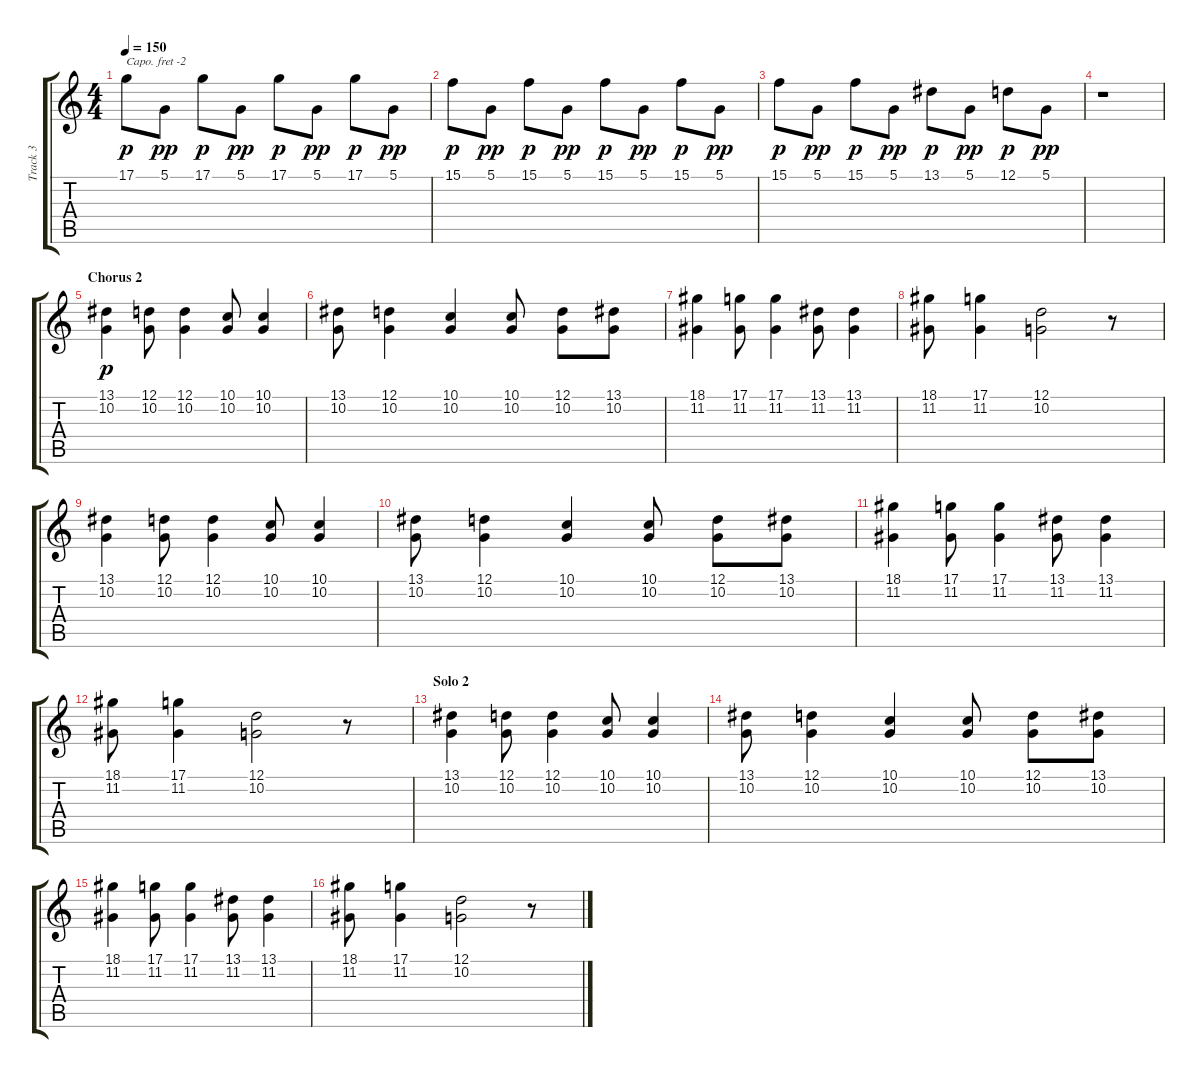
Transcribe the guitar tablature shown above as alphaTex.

\track ("Track 3" "Track 3") {instrument violin}
\staff {score tabs}
\capo -2
\tuning (E4 B3 G3 D3 A2 E2) {hide}
\ts (4 4)
\tempo 150
\clef g2
\ks c
17.1.8{dy p} 5.1.8{dy pp} 17.1.8{dy p} 5.1.8{dy pp} 17.1.8{dy p} 5.1.8{dy pp} 17.1.8{dy p} 5.1.8{dy pp} |
15.1.8{dy p} 5.1.8{dy pp} 15.1.8{dy p} 5.1.8{dy pp} 15.1.8{dy p} 5.1.8{dy pp} 15.1.8{dy p} 5.1.8{dy pp} |
15.1.8{dy p} 5.1.8{dy pp} 15.1.8{dy p} 5.1.8{dy pp} 13.1.8{dy p} 5.1.8{dy pp} 12.1.8{dy p} 5.1.8{dy pp} |
r.1 |
\section ("" "Chorus 2")
(13.1 10.2).4{dy p} (12.1 10.2).8 (12.1 10.2).4 (10.1 10.2).8 (10.1 10.2).4 |
(13.1 10.2).8 (12.1 10.2).4 (10.1 10.2).4 (10.1 10.2).8 (12.1 10.2).8 (13.1 10.2).8 |
(18.1 11.2).4 (17.1 11.2).8 (17.1 11.2).4 (13.1 11.2).8 (13.1 11.2).4 |
(18.1 11.2).8 (17.1 11.2).4 (12.1 10.2).2 r.8 |
(13.1 10.2).4 (12.1 10.2).8 (12.1 10.2).4 (10.1 10.2).8 (10.1 10.2).4 |
(13.1 10.2).8 (12.1 10.2).4 (10.1 10.2).4 (10.1 10.2).8 (12.1 10.2).8 (13.1 10.2).8 |
(18.1 11.2).4 (17.1 11.2).8 (17.1 11.2).4 (13.1 11.2).8 (13.1 11.2).4 |
(18.1 11.2).8 (17.1 11.2).4 (12.1 10.2).2 r.8 |
\section ("" "Solo 2")
(13.1 10.2).4 (12.1 10.2).8 (12.1 10.2).4 (10.1 10.2).8 (10.1 10.2).4 |
(13.1 10.2).8 (12.1 10.2).4 (10.1 10.2).4 (10.1 10.2).8 (12.1 10.2).8 (13.1 10.2).8 |
(18.1 11.2).4 (17.1 11.2).8 (17.1 11.2).4 (13.1 11.2).8 (13.1 11.2).4 |
(18.1 11.2).8 (17.1 11.2).4 (12.1 10.2).2 r.8
